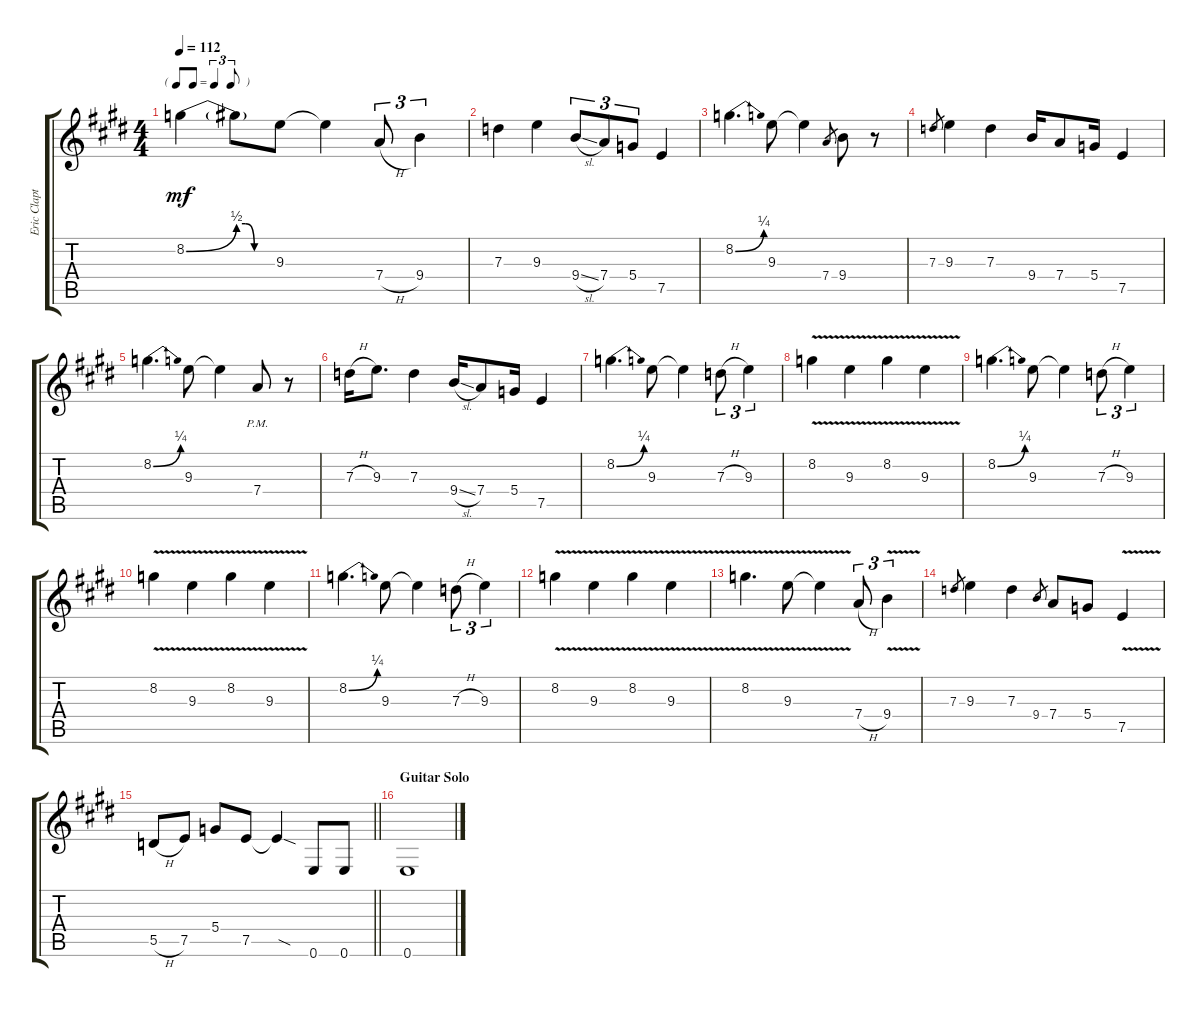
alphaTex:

\track ("Eric Clapton - Electric Guitar" "Eric Clapt") {instrument overdrivenguitar}
\staff {score tabs}
\tuning (E4 B3 G3 D3 A2 E2) {hide}
\ts (4 4)
\tf triplet8th
\tempo 112
\clef g2
\ks e
8.2{be (bend 0 0 60 2)}.4{dy mf} 8.2{be (custom 0 2 15 2 30 0 60 0) t}.8 9.3.8 9.3{t}.4 7.4{h}.8{tu (3 2)} 9.4.4{tu (3 2)} |
7.3.4 9.3.4 9.4{sl}.8{tu (3 2)} 7.4.8{tu (3 2)} 5.4.8{tu (3 2)} 7.5.4 |
8.2{be (bend 0 0 60 1)}.4{d} 9.3.8 9.3{t}.4 7.4.8{gr} 9.4.8 r.8 |
7.3.8{gr} 9.3.4 7.3.4 9.4.16 7.4.8 5.4.16 7.5.4 |
8.2{be (bend 0 0 60 1)}.4{d} 9.3.8 9.3{t}.4 7.4{pm}.8 r.8 |
7.3{h}.16 9.3.8{d} 7.3.4 9.4{sl}.16 7.4.8 5.4.16 7.5.4 |
8.2{be (bend 0 0 60 1)}.4{d} 9.3.8 9.3{t}.4 7.3{h}.8{tu (3 2)} 9.3.4{tu (3 2)} |
8.2{v}.4 9.3{v}.4 8.2{v}.4 9.3{v}.4 |
8.2{be (bend 0 0 60 1)}.4{d} 9.3.8 9.3{t}.4 7.3{h}.8{tu (3 2)} 9.3.4{tu (3 2)} |
8.2{v}.4 9.3{v}.4 8.2{v}.4 9.3{v}.4 |
8.2{be (bend 0 0 60 1)}.4{d} 9.3.8 9.3{t}.4 7.3{h}.8{tu (3 2)} 9.3.4{tu (3 2)} |
8.2{v}.4 9.3{v}.4 8.2{v}.4 9.3{v}.4 |
8.2{v}.4{d} 9.3{v}.8 9.3{v t}.4 7.4{h}.8{tu (3 2)} 9.4{v}.4{tu (3 2)} |
7.3.8{gr} 9.3.4 7.3.4 9.4.8{gr} 7.4.8 5.4.8 7.5{v}.4 |
\barLineRight lightlight
5.5{h}.8 7.5.8 5.4.8 7.5.8 7.5{sod t}.4 0.6.8 0.6.8 |
\section ("" "Guitar Solo")
0.6.1
